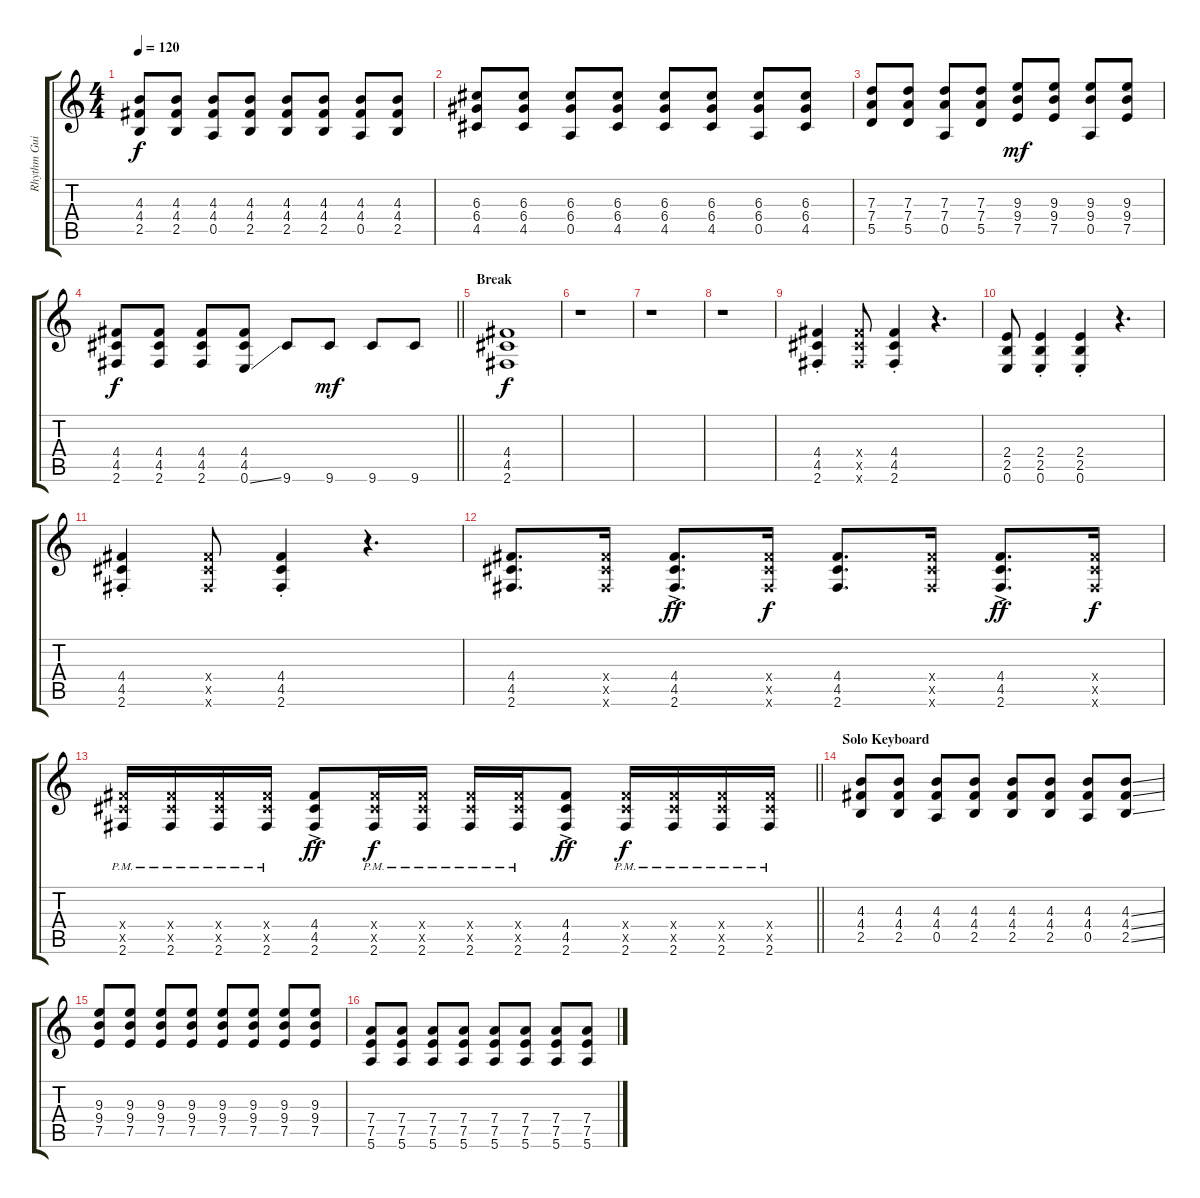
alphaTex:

\track ("Rhythm Guitar" "Rhythm Gui") {instrument distortionguitar}
\staff {score tabs}
\tuning (E4 B3 G3 D3 A2 E2) {hide}
\ts (4 4)
\tempo 120
\clef g2
\ks c
(4.3 4.4 2.5).8{dy f} (4.3 4.4 2.5).8 (4.3 4.4 0.5).8 (4.3 4.4 2.5).8 (4.3 4.4 2.5).8 (4.3 4.4 2.5).8 (4.3 4.4 0.5).8 (4.3 4.4 2.5).8 |
(6.3 6.4 4.5).8 (6.3 6.4 4.5).8 (6.3 6.4 0.5).8 (6.3 6.4 4.5).8 (6.3 6.4 4.5).8 (6.3 6.4 4.5).8 (6.3 6.4 0.5).8 (6.3 6.4 4.5).8 |
(7.3 7.4 5.5).8 (7.3 7.4 5.5).8 (7.3 7.4 0.5).8 (7.3 7.4 5.5).8 (9.3 9.4 7.5).8{dy mf} (9.3 9.4 7.5).8 (9.3 9.4 0.5).8 (9.3 9.4 7.5).8 |
\barLineRight lightlight
(4.4 4.5 2.6).8{dy f} (4.4 4.5 2.6).8 (4.4 4.5 2.6).8 (4.4 4.5 0.6{ss}).8 9.6.8 9.6.8{dy mf} 9.6.8 9.6.8 |
\section ("" "Break")
(4.4 4.5 2.6).1{dy f volume 10} |
r.1 |
r.1 |
r.1 |
(4.4{st} 4.5{st} 2.6{st}).4{volume 13 balance 8} (4.4{x} 4.5{x} 2.6{x}).8 (4.4{st} 4.5{st} 2.6{st}).4 r.4{d} |
(2.4 2.5 0.6).8 (2.4{st} 2.5{st} 0.6{st}).4 (2.4{st} 2.5{st} 0.6{st}).4 r.4{d} |
(4.4{st} 4.5{st} 2.6{st}).4 (4.4{x} 4.5{x} 2.6{x}).8 (4.4{st} 4.5{st} 2.6{st}).4 r.4{d} |
(4.4 4.5 2.6).8{d volume 13 balance 0} (4.4{x} 4.5{x} 2.6{x}).16 (4.4{ac} 4.5{ac} 2.6{ac}).8{d dy ff} (4.4{x} 4.5{x} 2.6{x}).16{dy f} (4.4 4.5 2.6).8{d} (4.4{x} 4.5{x} 2.6{x}).16 (4.4{ac} 4.5{ac} 2.6{ac}).8{d dy ff} (4.4{x} 4.5{x} 2.6{x}).16{dy f} |
\barLineRight lightlight
(4.4{x} 4.5{x} 2.6{pm}).16 (4.4{x} 4.5{x} 2.6{pm}).16 (4.4{x} 4.5{x} 2.6{pm}).16 (4.4{x} 4.5{x} 2.6{pm}).16 (4.4{ac} 4.5 2.6{ac}).8{dy ff} (4.4{x} 4.5{x} 2.6{pm}).16{dy f} (4.4{x} 4.5{x} 2.6{pm}).16 (4.4{x} 4.5{x} 2.6{pm}).16 (4.4{x} 4.5{x} 2.6{pm}).16 (4.4{ac} 4.5 2.6{ac}).8{dy ff} (4.4{x} 4.5{x} 2.6{pm}).16{dy f} (4.4{x} 4.5{x} 2.6{pm}).16 (4.4{x} 4.5{x} 2.6{pm}).16 (4.4{x} 4.5{x} 2.6{pm}).16 |
\section ("" "Solo Keyboard")
(4.3 4.4 2.5).8{volume 12 balance 4} (4.3 4.4 2.5).8 (4.3 4.4 0.5).8 (4.3 4.4 2.5).8 (4.3 4.4 2.5).8 (4.3 4.4 2.5).8 (4.3 4.4 0.5).8 (4.3{ss} 4.4{ss} 2.5{ss}).8 |
(9.3 9.4 7.5).8 (9.3 9.4 7.5).8 (9.3 9.4 7.5).8 (9.3 9.4 7.5).8 (9.3 9.4 7.5).8 (9.3 9.4 7.5).8 (9.3 9.4 7.5).8 (9.3 9.4 7.5).8 |
(7.4 7.5 5.6).8 (7.4 7.5 5.6).8 (7.4 7.5 5.6).8 (7.4 7.5 5.6).8 (7.4 7.5 5.6).8 (7.4 7.5 5.6).8 (7.4 7.5 5.6).8 (7.4 7.5 5.6).8
